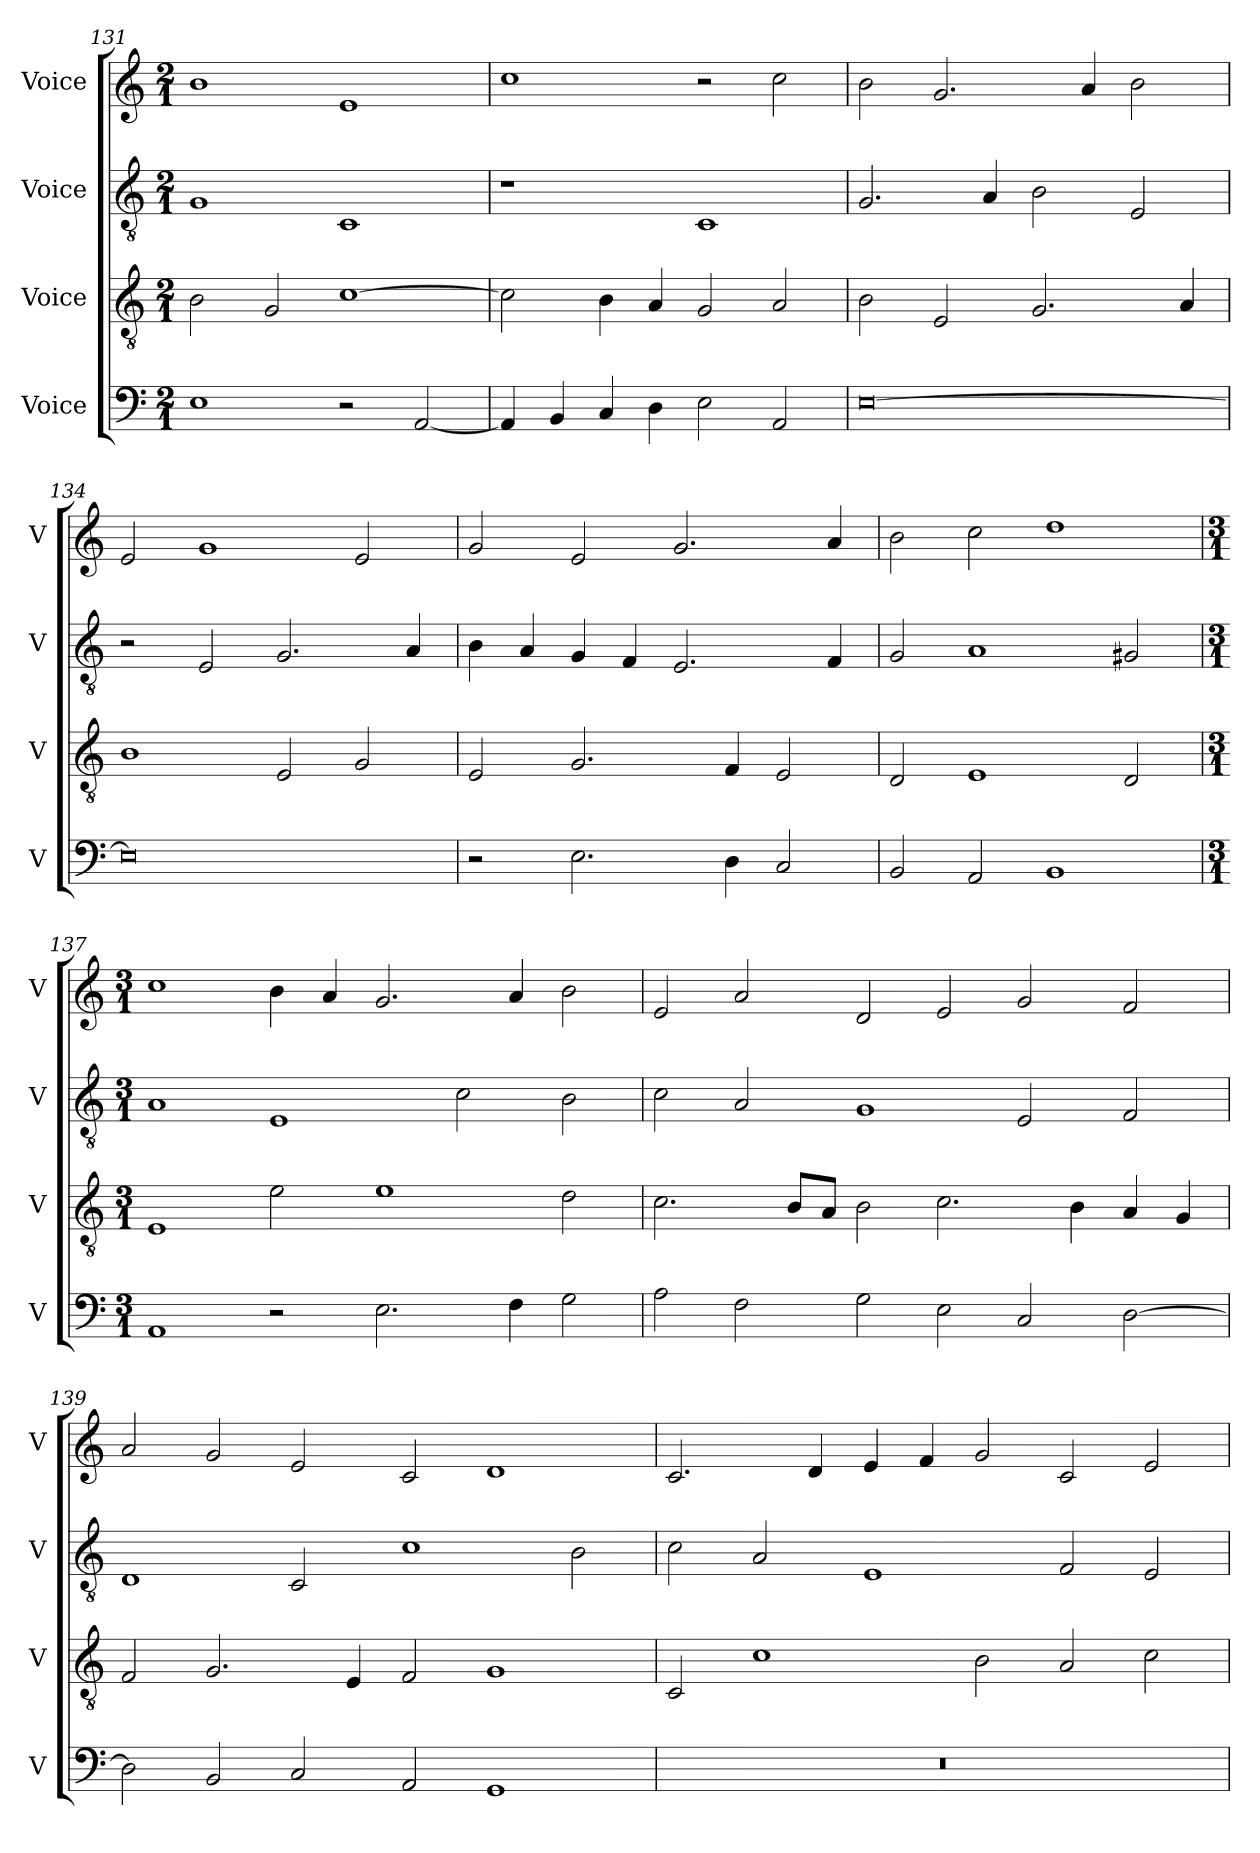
**kern	**kern	**kern	**kern
*part4	*part3	*part2	*part1
*staff4	*staff3	*staff2	*staff1
*I"Voice	*I"Voice	*I"Voice	*I"Voice
*I'V	*I'V	*I'V	*I'V
*clefF4	*clefGv2	*clefGv2	*clefG2
*k[]	*k[]	*k[]	*k[]
*M2/1	*M2/1	*M2/1	*M2/1
=131	=131	=131	=131
1E	2B\	1G	1b
.	2G/	.	.
2r	[1c	1C	1e
[2AA/	.	.	.
=132	=132	=132	=132
4AA/]	2c\]	1r	1cc
4BB/	.	.	.
4C/	4B\	.	.
4D\	4A/	.	.
2E\	2G/	1C	2r
2AA/	2A/	.	2cc\
=133	=133	=133	=133
[0E	2B\	2.G/	2b\
.	2E/	.	2.g/
.	.	4A/	.
.	2.G/	2B\	.
.	.	.	4a/
.	.	2E/	2b\
.	4A/	.	.
!!LO:LB:g=z
=134	=134	=134	=134
0E]	1B	2r	2e/
.	.	2E/	1g
.	2E/	2.G/	.
.	2G/	.	2e/
.	.	4A/	.
=135	=135	=135	=135
2r	2E/	4B\	2g/
.	.	4A/	.
2.E\	2.G/	4G/	2e/
.	.	4F/	.
.	.	2.E/	2.g/
4D\	4F/	.	.
2C/	2E/	.	.
.	.	4F/	4a/
=136	=136	=136	=136
2BB/	2D/	2G/	2b\
2AA/	1E	1A	2cc\
1BB	.	.	1dd
.	2D/	2G#X/	.
!!LO:PB:g=z
=137	=137	=137	=137
*M3/1	*M3/1	*M3/1	*M3/1
1AA	1E	1A	1cc
2r	2e\	1E	4b\
.	.	.	4a/
2.E\	1e	.	2.g/
.	.	2c\	.
4F\	.	.	4a/
2G\	2d\	2B\	2b\
=138	=138	=138	=138
2A\	2.c\	2c\	2e/
2F\	.	2A/	2a/
.	8B/L	.	.
.	8A/J	.	.
2G\	2B\	1G	2d/
2E\	2.c\	.	2e/
2C/	.	2E/	2g/
.	4B\	.	.
[2D\	4A/	2F/	2f/
.	4G/	.	.
!!LO:LB:g=z
=139	=139	=139	=139
2D\]	2F/	1D	2a/
2BB/	2.G/	.	2g/
2C/	.	2C/	2e/
.	4E/	.	.
2AA/	2F/	1c	2c/
1GG	1G	.	1d
.	.	2B\	.
=140	=140	=140	=140
0.r	2C/	2c\	2.c/
.	1c	2A/	.
.	.	.	4d/
.	.	1E	4e/
.	.	.	4f/
.	2B\	.	2g/
.	2A/	2F/	2c/
.	2c\	2E/	2e/
=	=	=	=
*-	*-	*-	*-
